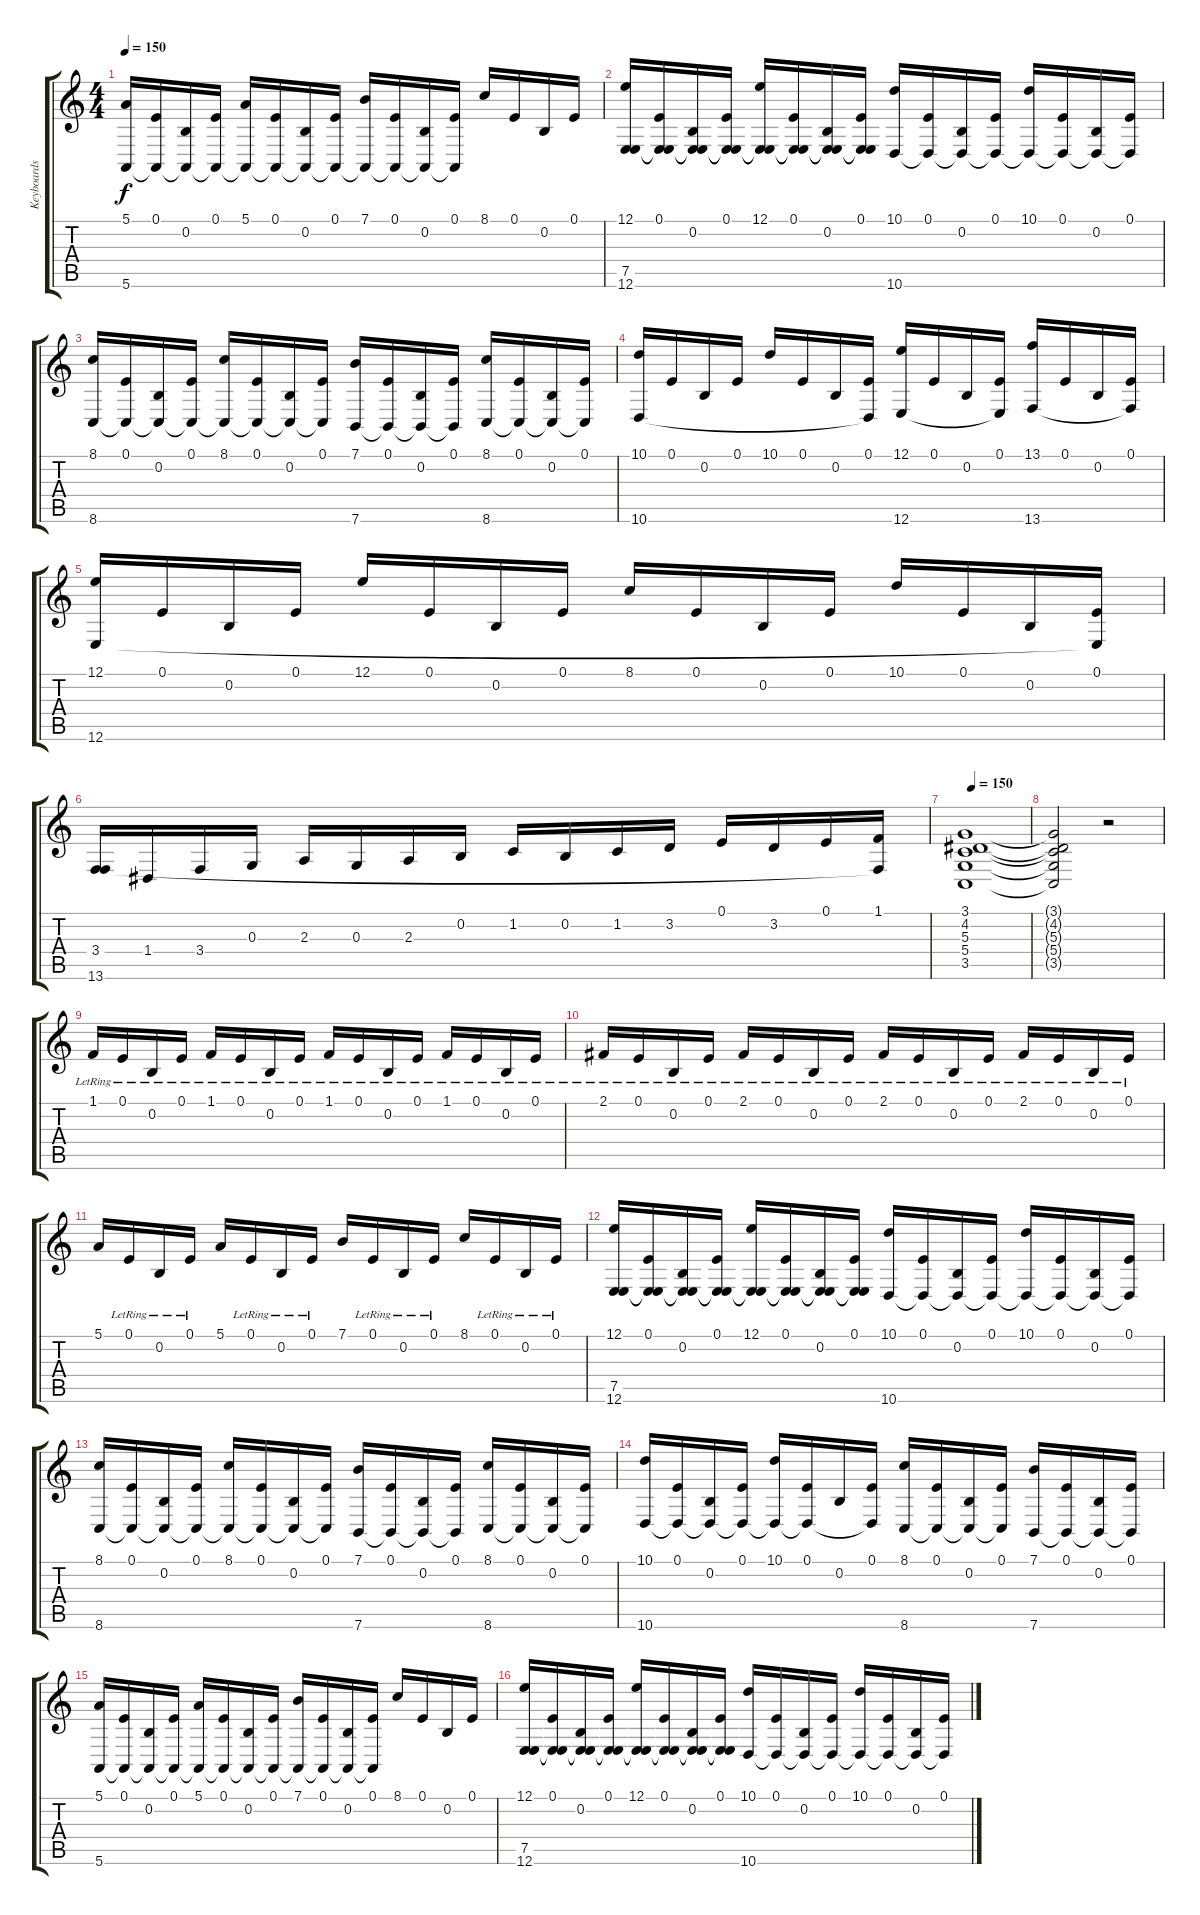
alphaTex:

\track ("Keyboards" "Keyboards") {instrument harpsichord}
\staff {score tabs}
\tuning (E4 B3 G3 D3 A2 E2) {hide}
\ts (4 4)
\tempo 150
\clef g2
\ks c
(5.1 5.6).16{dy f} (0.1 5.6{t}).16 (0.2 5.6{t}).16 (0.1 5.6{t}).16 (5.1 5.6{t}).16 (0.1 5.6{t}).16 (0.2 5.6{t}).16 (0.1 5.6{t}).16 (7.1 5.6{t}).16 (0.1 5.6{t}).16 (0.2 5.6{t}).16 (0.1 5.6{t}).16 8.1.16 0.1.16 0.2.16 0.1.16 |
(12.1 7.5 12.6).16 (0.1 7.5{t} 12.6{t}).16 (0.2 7.5{t} 12.6{t}).16 (0.1 7.5{t} 12.6{t}).16 (12.1 7.5{t} 12.6{t}).16 (0.1 7.5{t} 12.6{t}).16 (0.2 7.5{t} 12.6{t}).16 (0.1 7.5{t} 12.6{t}).16 (10.1 10.6).16 (0.1 10.6{t}).16 (0.2 10.6{t}).16 (0.1 10.6{t}).16 (10.1 10.6{t}).16 (0.1 10.6{t}).16 (0.2 10.6{t}).16 (0.1 10.6{t}).16 |
(8.1 8.6).16 (0.1 8.6{t}).16 (0.2 8.6{t}).16 (0.1 8.6{t}).16 (8.1 8.6{t}).16 (0.1 8.6{t}).16 (0.2 8.6{t}).16 (0.1 8.6{t}).16 (7.1 7.6).16 (0.1 7.6{t}).16 (0.2 7.6{t}).16 (0.1 7.6{t}).16 (8.1 8.6).16 (0.1 8.6{t}).16 (0.2 8.6{t}).16 (0.1 8.6{t}).16 |
(10.1 10.6).16 0.1.16 0.2.16 0.1.16 10.1.16 0.1.16 0.2.16 (0.1 10.6{t}).16 (12.1 12.6).16 0.1.16 0.2.16 (0.1 12.6{t}).16 (13.1 13.6).16 0.1.16 0.2.16 (0.1 13.6{t}).16 |
(12.1 12.6).16 0.1.16 0.2.16 0.1.16 12.1.16 0.1.16 0.2.16 0.1.16 8.1.16 0.1.16 0.2.16 0.1.16 10.1.16 0.1.16 0.2.16 (0.1 12.6{t}).16 |
(3.4 13.6).16 1.4.16 3.4.16 0.3.16 2.3.16 0.3.16 2.3.16 0.2.16 1.2.16 0.2.16 1.2.16 3.2.16 0.1.16 3.2.16 0.1.16 (1.1 13.6{t}).16 |
\tempo 150
(3.1 4.2 5.3 5.4 3.5).1 |
(3.1{t} 4.2{t} 5.3{t} 5.4{t} 3.5{t}).2 r.2 |
1.1{lr}.16{instrument harpsichord} 0.1{lr}.16 0.2{lr}.16 0.1{lr}.16 1.1{lr}.16 0.1{lr}.16 0.2{lr}.16 0.1{lr}.16 1.1{lr}.16 0.1{lr}.16 0.2{lr}.16 0.1{lr}.16 1.1{lr}.16 0.1{lr}.16 0.2{lr}.16 0.1{lr}.16 |
2.1{lr}.16 0.1{lr}.16 0.2{lr}.16 0.1{lr}.16 2.1{lr}.16 0.1{lr}.16 0.2{lr}.16 0.1{lr}.16 2.1{lr}.16 0.1{lr}.16 0.2{lr}.16 0.1{lr}.16 2.1{lr}.16 0.1{lr}.16 0.2{lr}.16 0.1{lr}.16 |
5.1.16 0.1{lr}.16 0.2{lr}.16 0.1{lr}.16 5.1.16 0.1{lr}.16 0.2{lr}.16 0.1{lr}.16 7.1.16 0.1{lr}.16 0.2{lr}.16 0.1{lr}.16 8.1.16 0.1{lr}.16 0.2{lr}.16 0.1{lr}.16 |
(12.1 7.5 12.6).16 (0.1 7.5{t} 12.6{t}).16 (0.2 7.5{t} 12.6{t}).16 (0.1 7.5{t} 12.6{t}).16 (12.1 7.5{t} 12.6{t}).16 (0.1 7.5{t} 12.6{t}).16 (0.2 7.5{t} 12.6{t}).16 (0.1 7.5{t} 12.6{t}).16 (10.1 10.6).16 (0.1 10.6{t}).16 (0.2 10.6{t}).16 (0.1 10.6{t}).16 (10.1 10.6{t}).16 (0.1 10.6{t}).16 (0.2 10.6{t}).16 (0.1 10.6{t}).16 |
(8.1 8.6).16 (0.1 8.6{t}).16 (0.2 8.6{t}).16 (0.1 8.6{t}).16 (8.1 8.6{t}).16 (0.1 8.6{t}).16 (0.2 8.6{t}).16 (0.1 8.6{t}).16 (7.1 7.6).16 (0.1 7.6{t}).16 (0.2 7.6{t}).16 (0.1 7.6{t}).16 (8.1 8.6).16 (0.1 8.6{t}).16 (0.2 8.6{t}).16 (0.1 8.6{t}).16 |
(10.1 10.6).16 (0.1 10.6{t}).16 (0.2 10.6{t}).16 (0.1 10.6{t}).16 (10.1 10.6{t}).16 (0.1 10.6{t}).16 0.2.16 (0.1 10.6{t}).16 (8.1 8.6).16 (0.1 8.6{t}).16 (0.2 8.6{t}).16 (0.1 8.6{t}).16 (7.1 7.6).16 (0.1 7.6{t}).16 (0.2 7.6{t}).16 (0.1 7.6{t}).16 |
(5.1 5.6).16 (0.1 5.6{t}).16 (0.2 5.6{t}).16 (0.1 5.6{t}).16 (5.1 5.6{t}).16 (0.1 5.6{t}).16 (0.2 5.6{t}).16 (0.1 5.6{t}).16 (7.1 5.6{t}).16 (0.1 5.6{t}).16 (0.2 5.6{t}).16 (0.1 5.6{t}).16 8.1.16 0.1.16 0.2.16 0.1.16 |
(12.1 7.5 12.6).16 (0.1 7.5{t} 12.6{t}).16 (0.2 7.5{t} 12.6{t}).16 (0.1 7.5{t} 12.6{t}).16 (12.1 7.5{t} 12.6{t}).16 (0.1 7.5{t} 12.6{t}).16 (0.2 7.5{t} 12.6{t}).16 (0.1 7.5{t} 12.6{t}).16 (10.1 10.6).16 (0.1 10.6{t}).16 (0.2 10.6{t}).16 (0.1 10.6{t}).16 (10.1 10.6{t}).16 (0.1 10.6{t}).16 (0.2 10.6{t}).16 (0.1 10.6{t}).16
